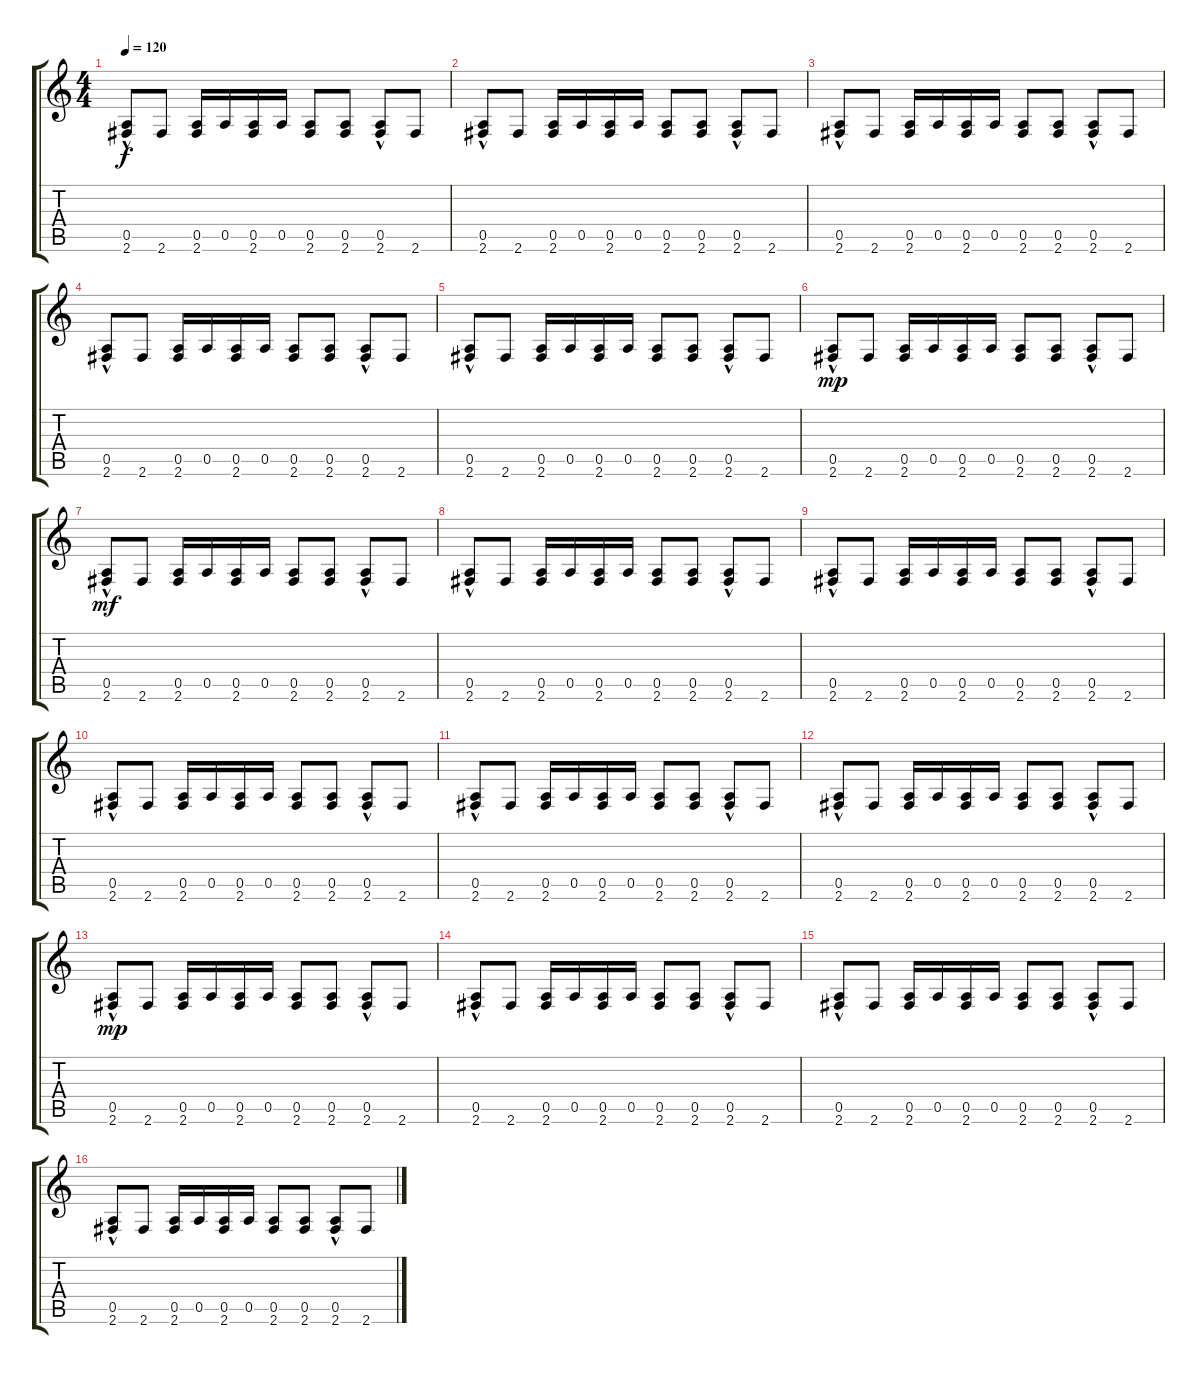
\track "" {instrument acousticguitarnylon}
\staff {score tabs}
\tuning (E4 B3 G3 D3 A2 E2) {hide}
\ts (4 4)
\tempo 120
\clef g2
\ks c
(0.5{hac} 2.6).8{dy f} 2.6.8 (0.5 2.6).16 0.5.16 (0.5 2.6).16 0.5.16 (0.5 2.6).8 (0.5 2.6).8 (0.5{hac} 2.6).8 2.6.8 |
(0.5{hac} 2.6).8 2.6.8 (0.5 2.6).16 0.5.16 (0.5 2.6).16 0.5.16 (0.5 2.6).8 (0.5 2.6).8 (0.5{hac} 2.6).8 2.6.8 |
(0.5{hac} 2.6).8 2.6.8 (0.5 2.6).16 0.5.16 (0.5 2.6).16 0.5.16 (0.5 2.6).8 (0.5 2.6).8 (0.5{hac} 2.6).8 2.6.8 |
(0.5{hac} 2.6).8 2.6.8 (0.5 2.6).16 0.5.16 (0.5 2.6).16 0.5.16 (0.5 2.6).8 (0.5 2.6).8 (0.5{hac} 2.6).8 2.6.8 |
(0.5{hac} 2.6).8 2.6.8 (0.5 2.6).16 0.5.16 (0.5 2.6).16 0.5.16 (0.5 2.6).8 (0.5 2.6).8 (0.5{hac} 2.6).8 2.6.8 |
(0.5{hac} 2.6).8{dy mp} 2.6.8 (0.5 2.6).16 0.5.16 (0.5 2.6).16 0.5.16 (0.5 2.6).8 (0.5 2.6).8 (0.5{hac} 2.6).8 2.6.8 |
(0.5{hac} 2.6).8{dy mf} 2.6.8 (0.5 2.6).16 0.5.16 (0.5 2.6).16 0.5.16 (0.5 2.6).8 (0.5 2.6).8 (0.5{hac} 2.6).8 2.6.8 |
(0.5{hac} 2.6).8 2.6.8 (0.5 2.6).16 0.5.16 (0.5 2.6).16 0.5.16 (0.5 2.6).8 (0.5 2.6).8 (0.5{hac} 2.6).8 2.6.8 |
(0.5{hac} 2.6).8 2.6.8 (0.5 2.6).16 0.5.16 (0.5 2.6).16 0.5.16 (0.5 2.6).8 (0.5 2.6).8 (0.5{hac} 2.6).8 2.6.8 |
(0.5{hac} 2.6).8 2.6.8 (0.5 2.6).16 0.5.16 (0.5 2.6).16 0.5.16 (0.5 2.6).8 (0.5 2.6).8 (0.5{hac} 2.6).8 2.6.8 |
(0.5{hac} 2.6).8 2.6.8 (0.5 2.6).16 0.5.16 (0.5 2.6).16 0.5.16 (0.5 2.6).8 (0.5 2.6).8 (0.5{hac} 2.6).8 2.6.8 |
(0.5{hac} 2.6).8 2.6.8 (0.5 2.6).16 0.5.16 (0.5 2.6).16 0.5.16 (0.5 2.6).8 (0.5 2.6).8 (0.5{hac} 2.6).8 2.6.8 |
(0.5{hac} 2.6).8{dy mp} 2.6.8 (0.5 2.6).16 0.5.16 (0.5 2.6).16 0.5.16 (0.5 2.6).8 (0.5 2.6).8 (0.5{hac} 2.6).8 2.6.8 |
(0.5{hac} 2.6).8 2.6.8 (0.5 2.6).16 0.5.16 (0.5 2.6).16 0.5.16 (0.5 2.6).8 (0.5 2.6).8 (0.5{hac} 2.6).8 2.6.8 |
(0.5{hac} 2.6).8 2.6.8 (0.5 2.6).16 0.5.16 (0.5 2.6).16 0.5.16 (0.5 2.6).8 (0.5 2.6).8 (0.5{hac} 2.6).8 2.6.8 |
(0.5{hac} 2.6).8 2.6.8 (0.5 2.6).16 0.5.16 (0.5 2.6).16 0.5.16 (0.5 2.6).8 (0.5 2.6).8 (0.5{hac} 2.6).8 2.6.8
